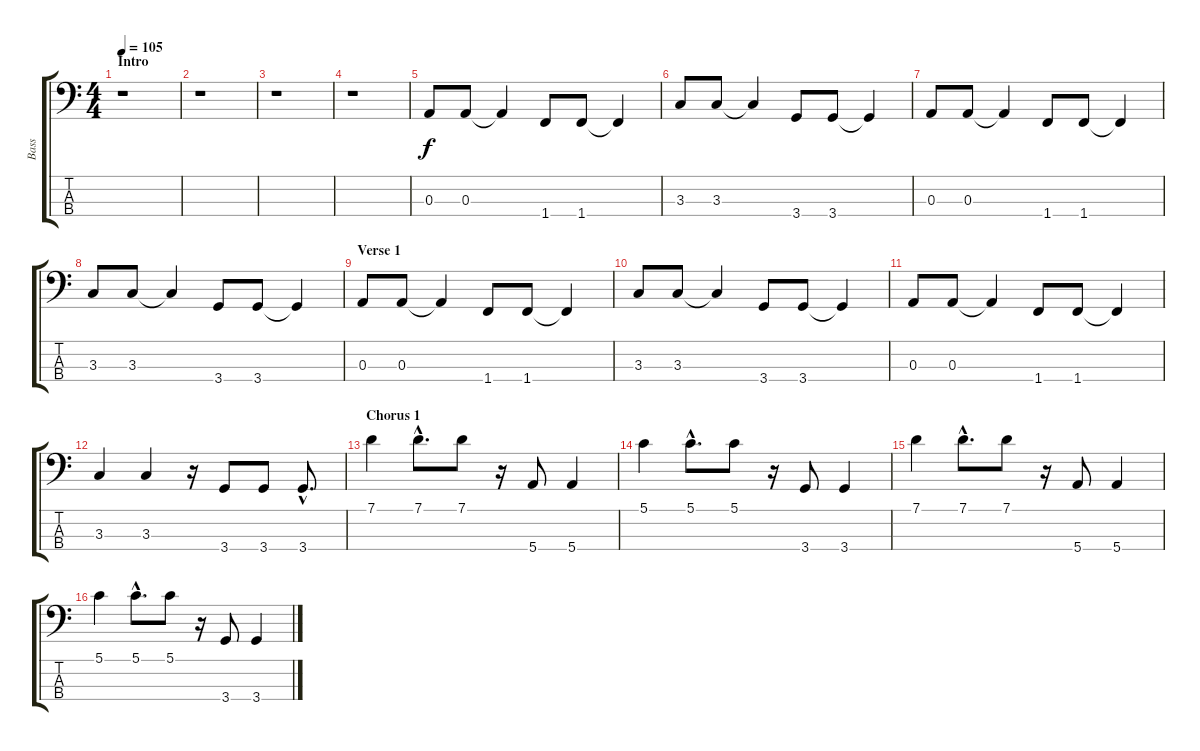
\track ("Bass" "Bass") {instrument electricbassfinger}
\staff {score tabs}
\tuning (G2 D2 A1 E1) {hide}
\ts (4 4)
\section ("" "Intro")
\tempo 105
\clef f4
\ks c
r.1{dy f instrument electricbassfinger} |
r.1 |
r.1 |
r.1 |
0.3.8 0.3.8 0.3{t}.4 1.4.8 1.4.8 1.4{t}.4 |
3.3.8 3.3.8 3.3{t}.4 3.4.8 3.4.8 3.4{t}.4 |
0.3.8 0.3.8 0.3{t}.4 1.4.8 1.4.8 1.4{t}.4 |
3.3.8 3.3.8 3.3{t}.4 3.4.8 3.4.8 3.4{t}.4 |
\section ("" "Verse 1")
0.3.8 0.3.8 0.3{t}.4 1.4.8 1.4.8 1.4{t}.4 |
3.3.8 3.3.8 3.3{t}.4 3.4.8 3.4.8 3.4{t}.4 |
0.3.8 0.3.8 0.3{t}.4 1.4.8 1.4.8 1.4{t}.4 |
3.3.4 3.3.4 r.16 3.4.8 3.4.8 3.4{hac}.8{d} |
\section ("" "Chorus 1")
7.1.4 7.1{hac}.8{d} 7.1.8 r.16 5.4.8 5.4.4 |
5.1.4 5.1{hac}.8{d} 5.1.8 r.16 3.4.8 3.4.4 |
7.1.4 7.1{hac}.8{d} 7.1.8 r.16 5.4.8 5.4.4 |
5.1.4 5.1{hac}.8{d} 5.1.8 r.16 3.4.8 3.4.4
